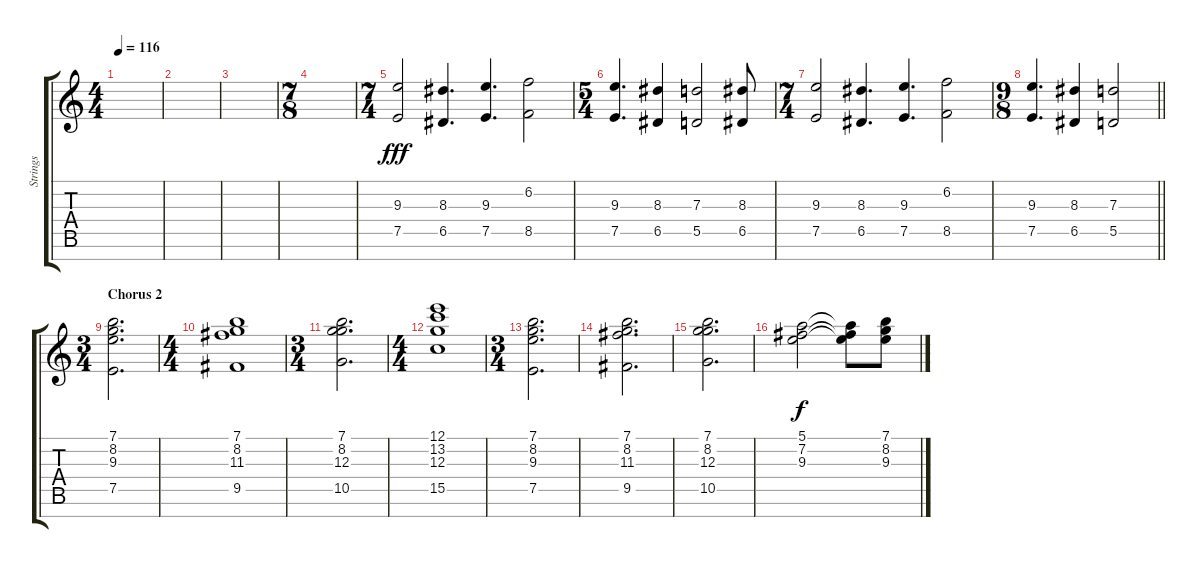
\track ("Strings" "Strings") {instrument lead6voice}
\staff {score tabs}
\tuning (E5 B4 G4 D4 A3 E3 B2) {hide}
\ts (4 4)
\tempo 116
\clef g2
\ks c
|
|
|
\ts (7 8)
|
\ts (7 4)
(9.3 7.5).2{dy fff} (8.3 6.5).4{d} (9.3 7.5).4{d} (6.2 8.5).2 |
\ts (5 4)
(9.3 7.5).4{d} (8.3 6.5).4 (7.3 5.5).2 (8.3 6.5).8 |
\ts (7 4)
(9.3 7.5).2 (8.3 6.5).4{d} (9.3 7.5).4{d} (6.2 8.5).2 |
\ts (9 8)
\barLineRight lightlight
(9.3 7.5).4{d} (8.3 6.5).4 (7.3 5.5).2 |
\ts (3 4)
\section ("" "Chorus 2")
(7.1 8.2 9.3 7.5).2{d} |
\ts (4 4)
(7.1 8.2 11.3 9.5).1 |
\ts (3 4)
(7.1 8.2 12.3 10.5).2{d} |
\ts (4 4)
(12.1 13.2 12.3 15.5).1 |
\ts (3 4)
(7.1 8.2 9.3 7.5).2{d} |
(7.1 8.2 11.3 9.5).2{d} |
(7.1 8.2 12.3 10.5).2{d} |
(5.1 7.2 9.3).2{dy f} (5.1{t} 7.2{t} 9.3{t}).8 (7.1 8.2 9.3).8
